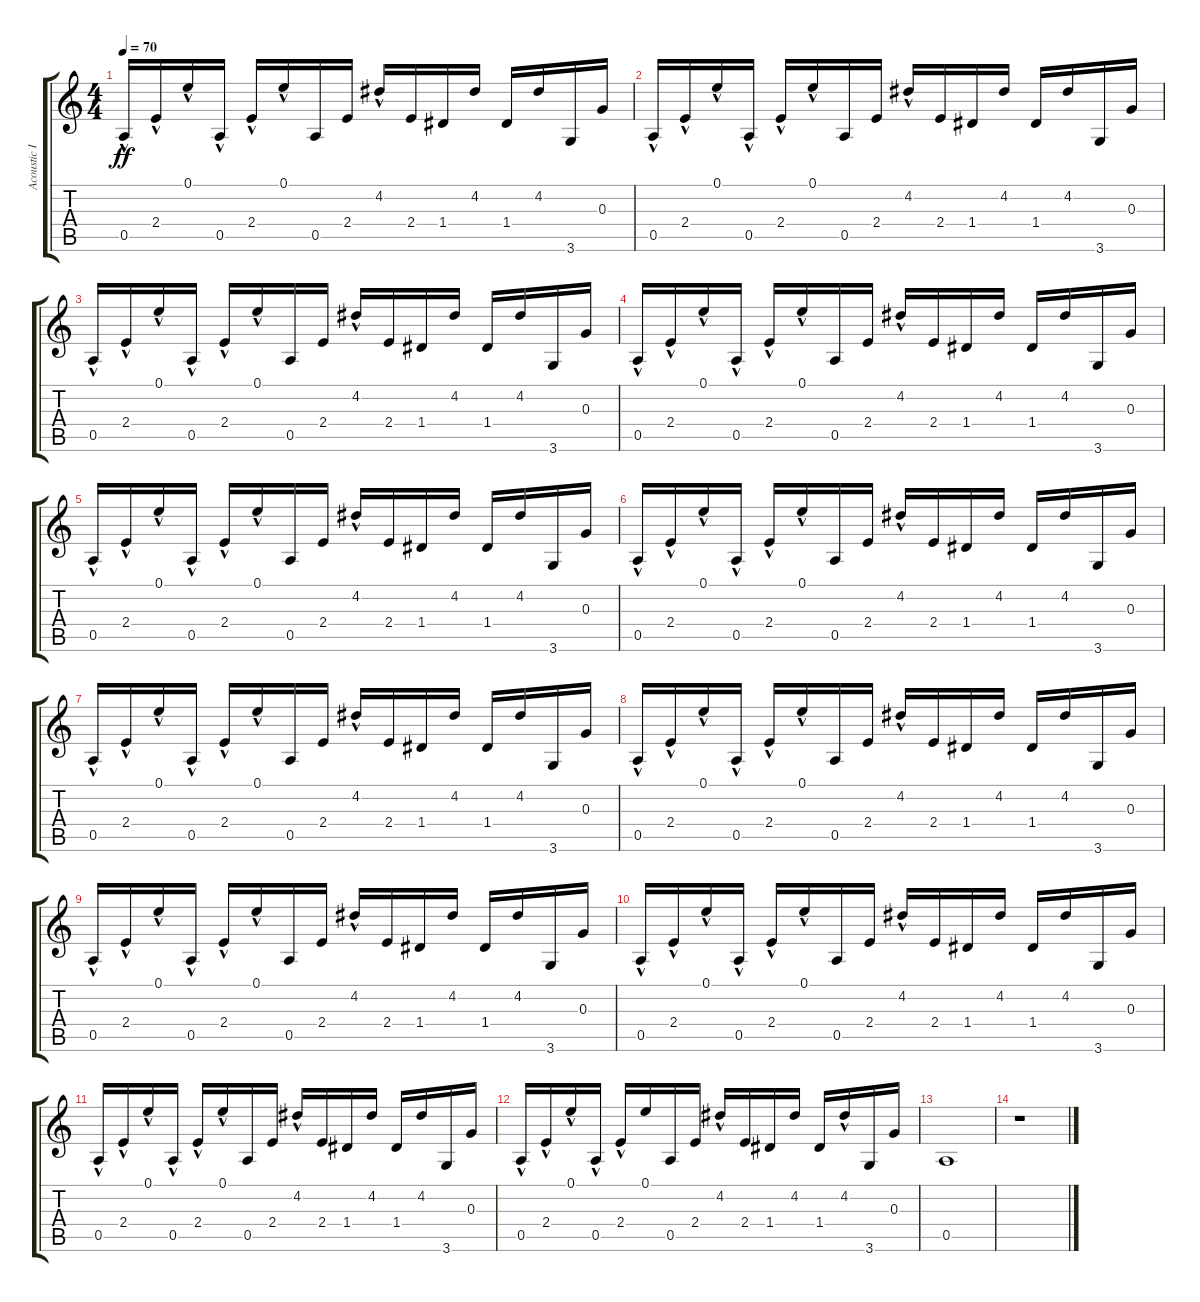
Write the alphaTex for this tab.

\track ("Acoustic I" "Acoustic I") {instrument acousticguitarsteel}
\staff {score tabs}
\tuning (E4 B3 G3 D3 A2 E2) {hide}
\ts (4 4)
\tempo 70
\clef g2
\ks c
0.5{hac}.16{dy ff} 2.4{hac}.16 0.1{hac}.16 0.5{hac}.16 2.4{hac}.16 0.1{hac}.16 0.5.16 2.4.16 4.2{hac}.16 2.4.16 1.4.16 4.2.16 1.4.16 4.2.16 3.6.16 0.3.16 |
0.5{hac}.16 2.4{hac}.16 0.1{hac}.16 0.5{hac}.16 2.4{hac}.16 0.1{hac}.16 0.5.16 2.4.16 4.2{hac}.16 2.4.16 1.4.16 4.2.16 1.4.16 4.2.16 3.6.16 0.3.16 |
0.5{hac}.16 2.4{hac}.16 0.1{hac}.16 0.5{hac}.16 2.4{hac}.16 0.1{hac}.16 0.5.16 2.4.16 4.2{hac}.16 2.4.16 1.4.16 4.2.16 1.4.16 4.2.16 3.6.16 0.3.16 |
0.5{hac}.16 2.4{hac}.16 0.1{hac}.16 0.5{hac}.16 2.4{hac}.16 0.1{hac}.16 0.5.16 2.4.16 4.2{hac}.16 2.4.16 1.4.16 4.2.16 1.4.16 4.2.16 3.6.16 0.3.16 |
0.5{hac}.16 2.4{hac}.16 0.1{hac}.16 0.5{hac}.16 2.4{hac}.16 0.1{hac}.16 0.5.16 2.4.16 4.2{hac}.16 2.4.16 1.4.16 4.2.16 1.4.16 4.2.16 3.6.16 0.3.16 |
0.5{hac}.16 2.4{hac}.16 0.1{hac}.16 0.5{hac}.16 2.4{hac}.16 0.1{hac}.16 0.5.16 2.4.16 4.2{hac}.16 2.4.16 1.4.16 4.2.16 1.4.16 4.2.16 3.6.16 0.3.16 |
0.5{hac}.16 2.4{hac}.16 0.1{hac}.16 0.5{hac}.16 2.4{hac}.16 0.1{hac}.16 0.5.16 2.4.16 4.2{hac}.16 2.4.16 1.4.16 4.2.16 1.4.16 4.2.16 3.6.16 0.3.16 |
0.5{hac}.16 2.4{hac}.16 0.1{hac}.16 0.5{hac}.16 2.4{hac}.16 0.1{hac}.16 0.5.16 2.4.16 4.2{hac}.16 2.4.16 1.4.16 4.2.16 1.4.16 4.2.16 3.6.16 0.3.16 |
0.5{hac}.16 2.4{hac}.16 0.1{hac}.16 0.5{hac}.16 2.4{hac}.16 0.1{hac}.16 0.5.16 2.4.16 4.2{hac}.16 2.4.16 1.4.16 4.2.16 1.4.16 4.2.16 3.6.16 0.3.16 |
0.5{hac}.16 2.4{hac}.16 0.1{hac}.16 0.5{hac}.16 2.4{hac}.16 0.1{hac}.16 0.5.16 2.4.16 4.2{hac}.16 2.4.16 1.4.16 4.2.16 1.4.16 4.2.16 3.6.16 0.3.16 |
0.5{hac}.16 2.4{hac}.16 0.1{hac}.16 0.5{hac}.16 2.4{hac}.16 0.1{hac}.16 0.5.16 2.4.16 4.2{hac}.16 2.4.16 1.4.16 4.2.16 1.4.16 4.2.16 3.6.16 0.3.16 |
0.5{hac}.16 2.4{hac}.16 0.1{hac}.16 0.5{hac}.16 2.4{hac}.16 0.1.16 0.5.16 2.4.16 4.2{hac}.16 2.4.16 1.4.16 4.2.16 1.4.16 4.2{hac}.16 3.6.16 0.3.16 |
0.5.1 |
r.1
